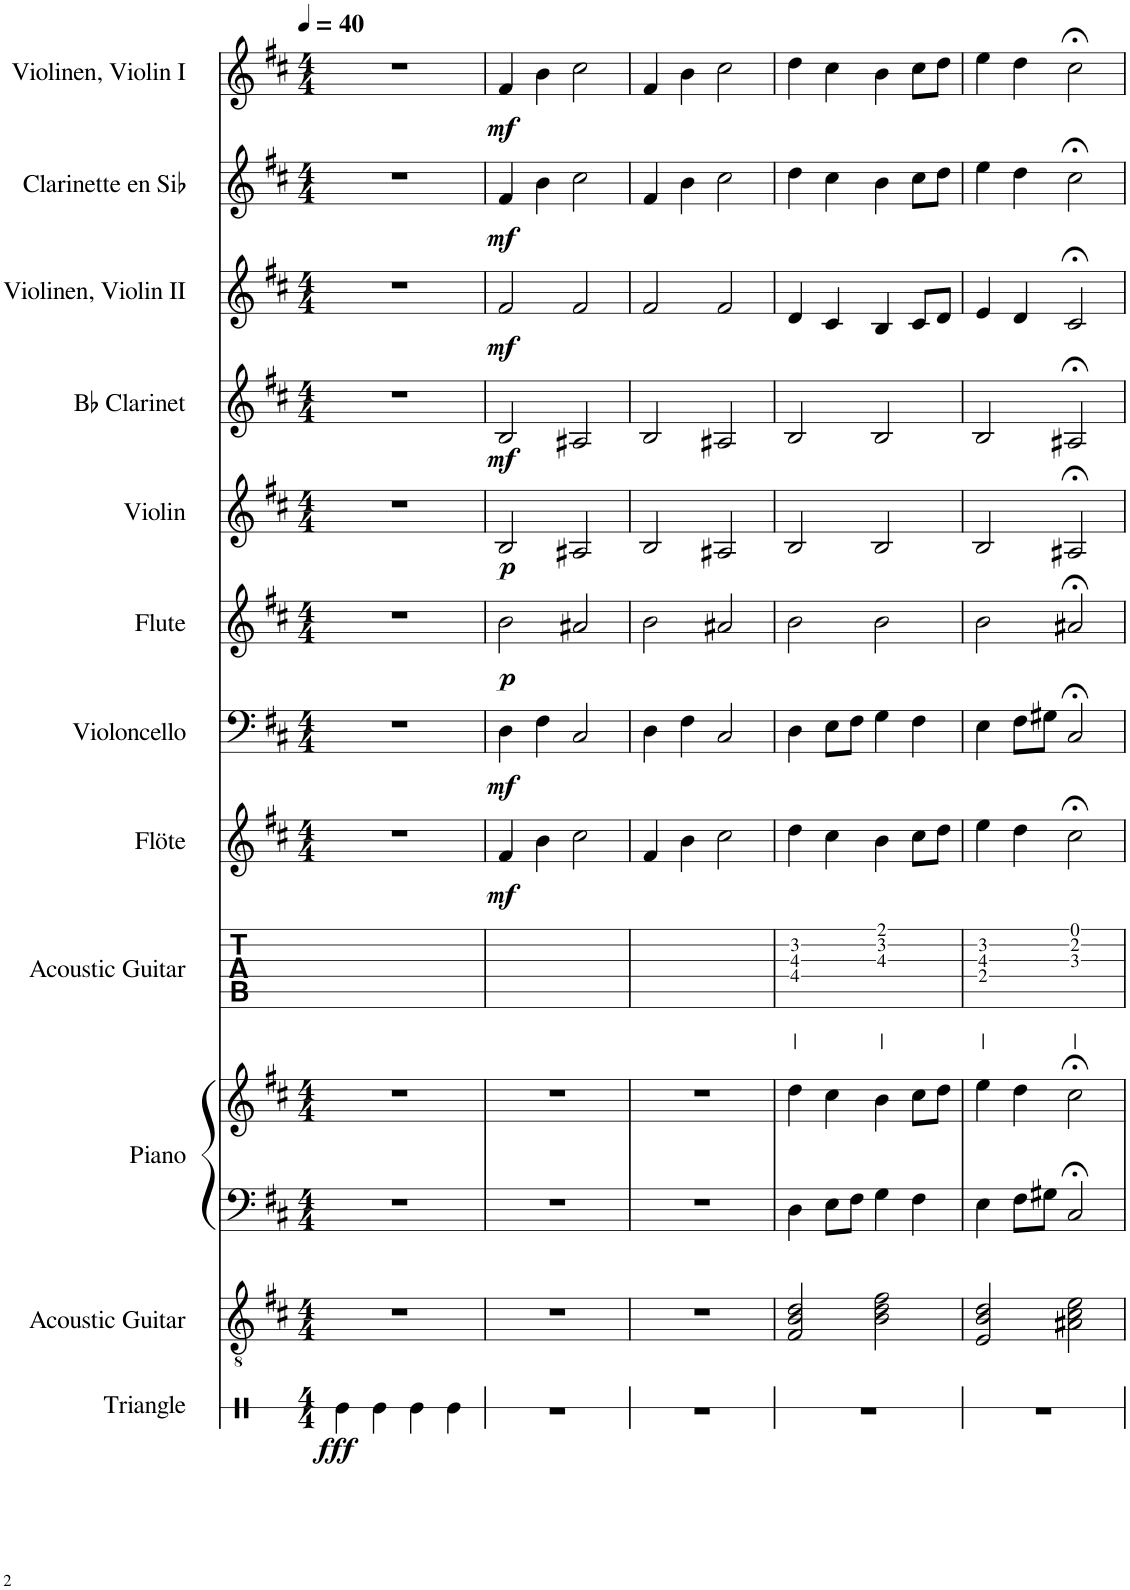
**kern	**dynam	**kern	**kern	**kern	**kern	**kern	**dynam	**kern	**dynam	**kern	**dynam	**kern	**dynam	**kern	**dynam	**kern	**dynam	**kern	**dynam	**kern	**dynam
*part12	*part12	*part11	*part10	*part10	*part9	*part8	*part8	*part7	*part7	*part6	*part6	*part5	*part5	*part4	*part4	*part3	*part3	*part2	*part2	*part1	*part1
*staff13	*staff13	*staff12	*staff11	*staff10	*staff9	*staff8	*staff8	*staff7	*staff7	*staff6	*staff6	*staff5	*staff5	*staff4	*staff4	*staff3	*staff3	*staff2	*staff2	*staff1	*staff1
*I"Triangle	*	*I"Acoustic Guitar	*I"Piano	*	*I"Acoustic Guitar	*I"Flöte	*	*I"Violoncello	*	*I"Flute	*	*I"Violin	*	*I"Bb Clarinet	*	*I"Violinen, Violin II	*	*I"Clarinette en Sib	*	*I"Violinen, Violin I	*
*I'Trgl.	*	*I'Guit.	*I'Pno.	*	*I'Guit.	*I'Fl.	*	*I'Vc.	*	*I'Fl.	*	*I'Vln.	*	*I'Bb Cl.	*	*I'Vln.	*	*I'Clar. Sib	*	*I'Vln.	*
*stria1	*	*	*	*	*stria6	*	*	*	*	*	*	*	*	*	*	*	*	*	*	*	*
*clefX	*	*clefGv2	*clefF4	*clefG2	*	*clefG2	*	*clefF4	*	*clefG2	*	*clefG2	*	*clefG2	*	*clefG2	*	*clefG2	*	*clefG2	*
*	*	*	*	*	*	*	*	*	*	*	*	*	*	*ITrd1c2	*	*	*	*ITrd1c2	*	*	*
*k[]	*	*k[f#c#]	*k[f#c#]	*k[f#c#]	*k[f#c#]	*k[f#c#]	*	*k[f#c#]	*	*k[f#c#]	*	*k[f#c#]	*	*k[f#c#]	*	*k[f#c#]	*	*k[f#c#]	*	*k[f#c#]	*
*M4/4	*	*M4/4	*M4/4	*M4/4	*M4/4	*M4/4	*	*M4/4	*	*M4/4	*	*M4/4	*	*M4/4	*	*M4/4	*	*M4/4	*	*M4/4	*
*MM40	*	*MM40	*MM40	*MM40	*MM40	*MM40	*	*MM40	*	*MM40	*	*MM40	*	*MM40	*	*MM40	*	*MM40	*	*MM40	*
=1	=1	=1	=1	=1	=1	=1	=1	=1	=1	=1	=1	=1	=1	=1	=1	=1	=1	=1	=1	=1	=1
!	!LO:DY:b	!	!	!	!	!	!	!	!	!	!	!	!	!	!	!	!	!	!	!	!
4Re\	fff	1r	1r	1r	1r	1r	.	1r	.	1r	.	1r	.	1r	.	1r	.	1r	.	1r	.
4Re\	.	.	.	.	.	.	.	.	.	.	.	.	.	.	.	.	.	.	.	.	.
4Re\	.	.	.	.	.	.	.	.	.	.	.	.	.	.	.	.	.	.	.	.	.
4Re\	.	.	.	.	.	.	.	.	.	.	.	.	.	.	.	.	.	.	.	.	.
=2	=2	=2	=2	=2	=2	=2	=2	=2	=2	=2	=2	=2	=2	=2	=2	=2	=2	=2	=2	=2	=2
!	!	!	!	!	!	!	!LO:DY:b	!	!LO:DY:b	!	!LO:DY:b	!	!LO:DY:b	!	!LO:DY:b	!	!LO:DY:b	!	!LO:DY:b	!	!LO:DY:b
1r	.	1r	1r	1r	1r	4f#/	mf	4D\	mf	2b\	p	2B/	p	2B/	mf	2f#/	mf	4f#/	mf	4f#/	mf
.	.	.	.	.	.	4b\	.	4F#\	.	.	.	.	.	.	.	.	.	4b\	.	4b\	.
.	.	.	.	.	.	2cc#\	.	2C#/	.	2a#X/	.	2A#X/	.	2A#X/	.	2f#/	.	2cc#\	.	2cc#\	.
=3	=3	=3	=3	=3	=3	=3	=3	=3	=3	=3	=3	=3	=3	=3	=3	=3	=3	=3	=3	=3	=3
1r	.	1r	1r	1r	1r	4f#/	.	4D\	.	2b\	.	2B/	.	2B/	.	2f#/	.	4f#/	.	4f#/	.
.	.	.	.	.	.	4b\	.	4F#\	.	.	.	.	.	.	.	.	.	4b\	.	4b\	.
.	.	.	.	.	.	2cc#\	.	2C#/	.	2a#X/	.	2A#X/	.	2A#X/	.	2f#/	.	2cc#\	.	2cc#\	.
=4	=4	=4	=4	=4	=4	=4	=4	=4	=4	=4	=4	=4	=4	=4	=4	=4	=4	=4	=4	=4	=4
1r	.	2F#/ 2B/ 2d/	4D\	4dd\	2F#\ 2B\ 2d\	4dd\	.	4D\	.	2b\	.	2B/	.	2B/	.	4d/	.	4dd\	.	4dd\	.
.	.	.	8E\L	4cc#\	.	4cc#\	.	8E\L	.	.	.	.	.	.	.	4c#/	.	4cc#\	.	4cc#\	.
.	.	.	8F#\J	.	.	.	.	8F#\J	.	.	.	.	.	.	.	.	.	.	.	.	.
.	.	2B\ 2d\ 2f#\	4G\	4b\	2B\ 2d\ 2f#\	4b\	.	4G\	.	2b\	.	2B/	.	2B/	.	4B/	.	4b\	.	4b\	.
.	.	.	4F#\	8cc#\L	.	8cc#\L	.	4F#\	.	.	.	.	.	.	.	8c#/L	.	8cc#\L	.	8cc#\L	.
.	.	.	.	8dd\J	.	8dd\J	.	.	.	.	.	.	.	.	.	8d/J	.	8dd\J	.	8dd\J	.
=5	=5	=5	=5	=5	=5	=5	=5	=5	=5	=5	=5	=5	=5	=5	=5	=5	=5	=5	=5	=5	=5
1r	.	2E/ 2B/ 2d/	4E\	4ee\	2E\ 2B\ 2d\	4ee\	.	4E\	.	2b\	.	2B/	.	2B/	.	4e/	.	4ee\	.	4ee\	.
.	.	.	8F#\L	4dd\	.	4dd\	.	8F#\L	.	.	.	.	.	.	.	4d/	.	4dd\	.	4dd\	.
.	.	.	8G#X\J	.	.	.	.	8G#X\J	.	.	.	.	.	.	.	.	.	.	.	.	.
.	.	2A#X\ 2c#\ 2e\	2C#;</	2cc#;<\	2A#\ 2c#\ 2e\	2cc#;<\	.	2C#;</	.	2a#X;</	.	2A#X;</	.	2A#X;</	.	2c#;</	.	2cc#;<\	.	2cc#;<\	.
=	=	=	=	=	=	=	=	=	=	=	=	=	=	=	=	=	=	=	=	=	=
*-	*-	*-	*-	*-	*-	*-	*-	*-	*-	*-	*-	*-	*-	*-	*-	*-	*-	*-	*-	*-	*-
